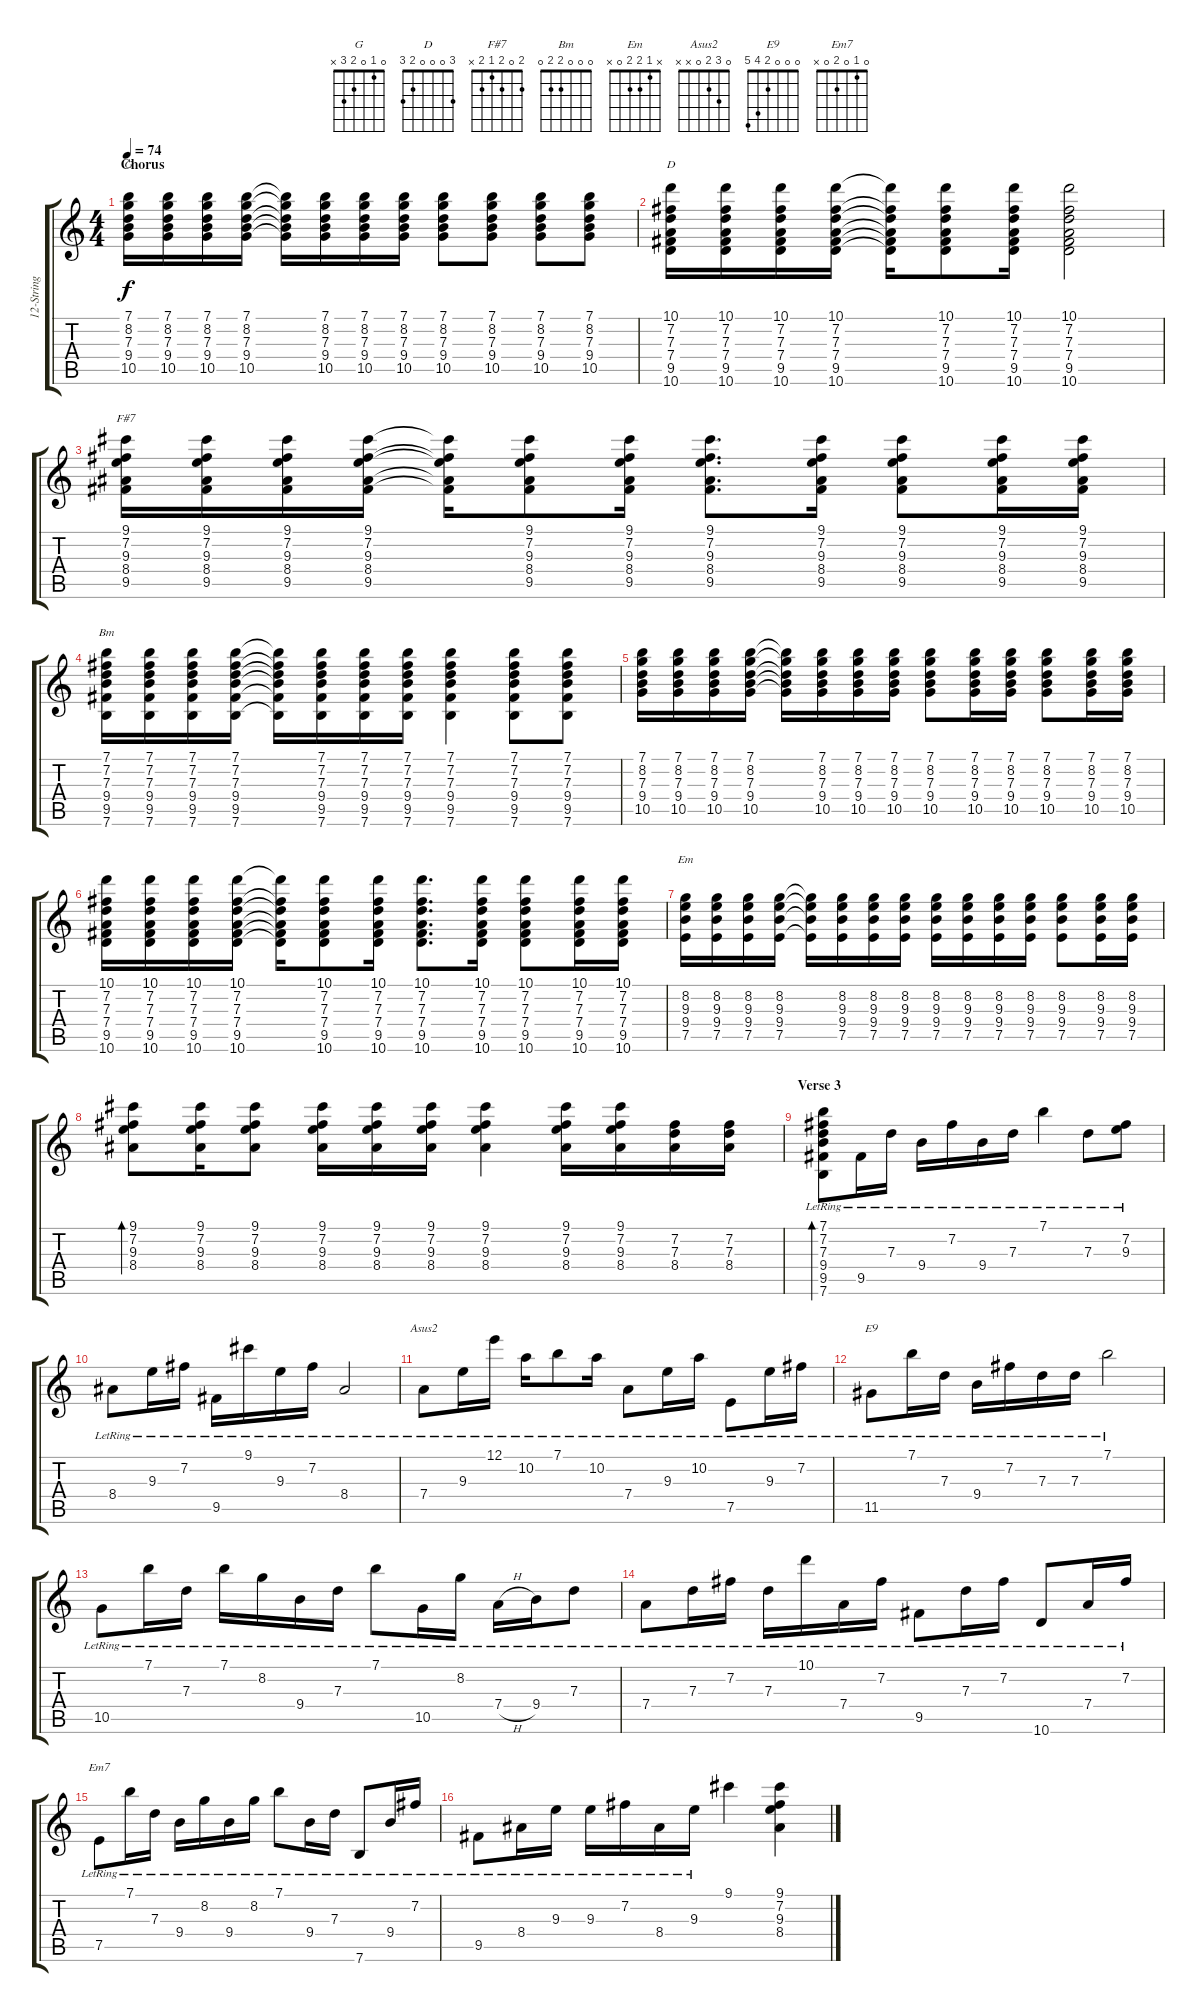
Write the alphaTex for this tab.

\track ("12-String Guitar (Felder, Frey-1)" "12-String ") {instrument electricguitarclean}
\staff {score tabs}
\tuning (E4 B3 G3 D3 A2 E2) {hide}
\chord ("G" 0 1 0 2 3 x)
\chord ("D" 3 0 0 0 2 3)
\chord ("F#7" 2 0 2 1 2 x)
\chord ("Bm" 0 0 0 2 2 0)
\chord ("Em" x 1 2 2 0 x)
\chord ("Asus2" 0 3 2 0 x x)
\chord ("E9" 0 0 0 2 4 5)
\chord ("Em7" 0 1 0 2 0 x)
\ts (4 4)
\section ("" "Chorus")
\tempo 74
\clef g2
\ks c
(7.1 8.2 7.3 9.4 10.5).16{ch "G" dy f} (7.1 8.2 7.3 9.4 10.5).16 (7.1 8.2 7.3 9.4 10.5).16 (7.1 8.2 7.3 9.4 10.5).16 (7.1{t} 8.2{t} 7.3{t} 9.4{t} 10.5{t}).16 (7.1 8.2 7.3 9.4 10.5).16 (7.1 8.2 7.3 9.4 10.5).16 (7.1 8.2 7.3 9.4 10.5).16 (7.1 8.2 7.3 9.4 10.5).8 (7.1 8.2 7.3 9.4 10.5).8 (7.1 8.2 7.3 9.4 10.5).8 (7.1 8.2 7.3 9.4 10.5).8 |
(10.1 7.2 7.3 7.4 9.5 10.6).16{ch "D"} (10.1 7.2 7.3 7.4 9.5 10.6).16 (10.1 7.2 7.3 7.4 9.5 10.6).16 (10.1 7.2 7.3 7.4 9.5 10.6).16 (10.1{t} 7.2{t} 7.3{t} 7.4{t} 9.5{t} 10.6{t}).16 (10.1 7.2 7.3 7.4 9.5 10.6).8 (10.1 7.2 7.3 7.4 9.5 10.6).16 (10.1 7.2 7.3 7.4 9.5 10.6).2 |
(9.1 7.2 9.3 8.4 9.5).16{ch "F#7"} (9.1 7.2 9.3 8.4 9.5).16 (9.1 7.2 9.3 8.4 9.5).16 (9.1 7.2 9.3 8.4 9.5).16 (9.1{t} 7.2{t} 9.3{t} 8.4{t} 9.5{t}).16 (9.1 7.2 9.3 8.4 9.5).8 (9.1 7.2 9.3 8.4 9.5).16 (9.1 7.2 9.3 8.4 9.5).8{d} (9.1 7.2 9.3 8.4 9.5).16 (9.1 7.2 9.3 8.4 9.5).8 (9.1 7.2 9.3 8.4 9.5).16 (9.1 7.2 9.3 8.4 9.5).16 |
(7.1 7.2 7.3 9.4 9.5 7.6).16{ch "Bm"} (7.1 7.2 7.3 9.4 9.5 7.6).16 (7.1 7.2 7.3 9.4 9.5 7.6).16 (7.1 7.2 7.3 9.4 9.5 7.6).16 (7.1{t} 7.2{t} 7.3{t} 9.4{t} 9.5{t} 7.6{t}).16 (7.1 7.2 7.3 9.4 9.5 7.6).16 (7.1 7.2 7.3 9.4 9.5 7.6).16 (7.1 7.2 7.3 9.4 9.5 7.6).16 (7.1 7.2 7.3 9.4 9.5 7.6).4 (7.1 7.2 7.3 9.4 9.5 7.6).8 (7.1 7.2 7.3 9.4 9.5 7.6).8 |
(7.1 8.2 7.3 9.4 10.5).16 (7.1 8.2 7.3 9.4 10.5).16 (7.1 8.2 7.3 9.4 10.5).16 (7.1 8.2 7.3 9.4 10.5).16 (7.1{t} 8.2{t} 7.3{t} 9.4{t} 10.5{t}).16 (7.1 8.2 7.3 9.4 10.5).16 (7.1 8.2 7.3 9.4 10.5).16 (7.1 8.2 7.3 9.4 10.5).16 (7.1 8.2 7.3 9.4 10.5).8 (7.1 8.2 7.3 9.4 10.5).16 (7.1 8.2 7.3 9.4 10.5).16 (7.1 8.2 7.3 9.4 10.5).8 (7.1 8.2 7.3 9.4 10.5).16 (7.1 8.2 7.3 9.4 10.5).16 |
(10.1 7.2 7.3 7.4 9.5 10.6).16 (10.1 7.2 7.3 7.4 9.5 10.6).16 (10.1 7.2 7.3 7.4 9.5 10.6).16 (10.1 7.2 7.3 7.4 9.5 10.6).16 (10.1{t} 7.2{t} 7.3{t} 7.4{t} 9.5{t} 10.6{t}).16 (10.1 7.2 7.3 7.4 9.5 10.6).8 (10.1 7.2 7.3 7.4 9.5 10.6).16 (10.1 7.2 7.3 7.4 9.5 10.6).8{d} (10.1 7.2 7.3 7.4 9.5 10.6).16 (10.1 7.2 7.3 7.4 9.5 10.6).8 (10.1 7.2 7.3 7.4 9.5 10.6).16 (10.1 7.2 7.3 7.4 9.5 10.6).16 |
(8.2 9.3 9.4 7.5).16{ch "Em"} (8.2 9.3 9.4 7.5).16 (8.2 9.3 9.4 7.5).16 (8.2 9.3 9.4 7.5).16 (8.2{t} 9.3{t} 9.4{t} 7.5{t}).16 (8.2 9.3 9.4 7.5).16 (8.2 9.3 9.4 7.5).16 (8.2 9.3 9.4 7.5).16 (8.2 9.3 9.4 7.5).16 (8.2 9.3 9.4 7.5).16 (8.2 9.3 9.4 7.5).16 (8.2 9.3 9.4 7.5).16 (8.2 9.3 9.4 7.5).8 (8.2 9.3 9.4 7.5).16 (8.2 9.3 9.4 7.5).16 |
(9.1 7.2 9.3 8.4).8{bd 60} (9.1 7.2 9.3 8.4).16 (9.1 7.2 9.3 8.4).8 (9.1 7.2 9.3 8.4).16 (9.1 7.2 9.3 8.4).16 (9.1 7.2 9.3 8.4).16 (9.1 7.2 9.3 8.4).4 (9.1 7.2 9.3 8.4).16 (9.1 7.2 9.3 8.4).16 (7.2 7.3 8.4).16 (7.2 7.3 8.4).16 |
\section ("" "Verse 3")
(7.1{lr} 7.2{lr} 7.3{lr} 9.4{lr} 9.5{lr} 7.6{lr}).8{bd 60} 9.5{lr}.16 7.3{lr}.16 9.4{lr}.16 7.2{lr}.16 9.4{lr}.16 7.3{lr}.16 7.1{lr}.4 7.3{lr}.8 (7.2{lr} 9.3{lr}).8 |
8.4{lr}.8 9.3{lr}.16 7.2{lr}.16 9.5{lr}.16 9.1{lr}.16 9.3{lr}.16 7.2{lr}.16 8.4{lr}.2 |
7.4{lr}.8{ch "Asus2"} 9.3{lr}.16 12.1{lr}.16 10.2{lr}.16 7.1{lr}.8 10.2{lr}.16 7.4{lr}.8 9.3{lr}.16 10.2{lr}.16 7.5{lr}.8 9.3{lr}.16 7.2{lr}.16 |
11.5{lr}.8{ch "E9"} 7.1{lr}.16 7.3{lr}.16 9.4{lr}.16 7.2{lr}.16 7.3{lr}.16 7.3{lr}.16 7.1{lr}.2 |
10.5{lr}.8 7.1{lr}.16 7.3{lr}.16 7.1{lr}.16 8.2{lr}.16 9.4{lr}.16 7.3{lr}.16 7.1{lr}.8 10.5{lr}.16 8.2{lr}.16 7.4{h lr}.16 9.4{lr}.16 7.3{lr}.8 |
7.4{lr}.8 7.3{lr}.16 7.2{lr}.16 7.3{lr}.16 10.1{lr}.16 7.4{lr}.16 7.2{lr}.16 9.5{lr}.8 7.3{lr}.16 7.2{lr}.16 10.6{lr}.8 7.4{lr}.16 7.2{lr}.16 |
7.5{lr}.8{ch "Em7"} 7.1{lr}.16 7.3{lr}.16 9.4{lr}.16 8.2{lr}.16 9.4{lr}.16 8.2{lr}.16 7.1{lr}.8 9.4{lr}.16 7.3{lr}.16 7.6{lr}.8 9.4{lr}.16 7.2{lr}.16 |
9.5{lr}.8 8.4{lr}.16 9.3{lr}.16 9.3{lr}.16 7.2{lr}.16 8.4{lr}.16 9.3{lr}.16 9.1.4 (9.1 7.2 9.3 8.4).4
